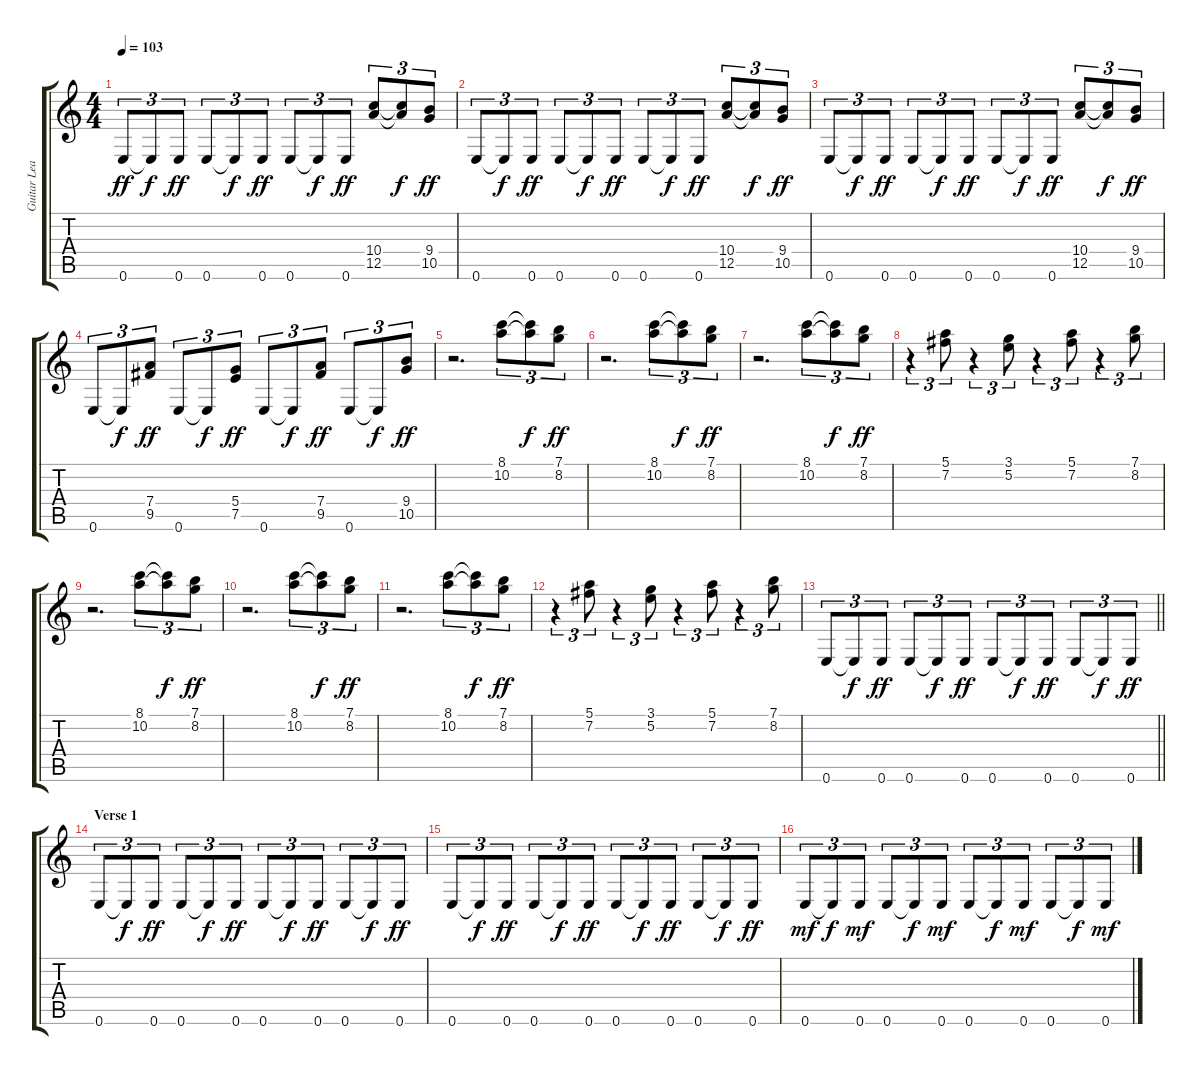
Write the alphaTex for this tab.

\track ("Guitar Lead" "Guitar Lea") {instrument distortionguitar}
\staff {score tabs}
\tuning (E4 B3 G3 D3 A2 E2) {hide}
\ts (4 4)
\tempo 103
\clef g2
\ks c
0.6.8{tu (3 2) dy ff} 0.6{t}.8{tu (3 2) dy f} 0.6.8{tu (3 2) dy ff} 0.6.8{tu (3 2)} 0.6{t}.8{tu (3 2) dy f} 0.6.8{tu (3 2) dy ff} 0.6.8{tu (3 2)} 0.6{t}.8{tu (3 2) dy f} 0.6.8{tu (3 2) dy ff} (10.4 12.5).8{tu (3 2)} (10.4{t} 12.5{t}).8{tu (3 2) dy f} (9.4 10.5).8{tu (3 2) dy ff} |
0.6.8{tu (3 2)} 0.6{t}.8{tu (3 2) dy f} 0.6.8{tu (3 2) dy ff} 0.6.8{tu (3 2)} 0.6{t}.8{tu (3 2) dy f} 0.6.8{tu (3 2) dy ff} 0.6.8{tu (3 2)} 0.6{t}.8{tu (3 2) dy f} 0.6.8{tu (3 2) dy ff} (10.4 12.5).8{tu (3 2)} (10.4{t} 12.5{t}).8{tu (3 2) dy f} (9.4 10.5).8{tu (3 2) dy ff} |
0.6.8{tu (3 2)} 0.6{t}.8{tu (3 2) dy f} 0.6.8{tu (3 2) dy ff} 0.6.8{tu (3 2)} 0.6{t}.8{tu (3 2) dy f} 0.6.8{tu (3 2) dy ff} 0.6.8{tu (3 2)} 0.6{t}.8{tu (3 2) dy f} 0.6.8{tu (3 2) dy ff} (10.4 12.5).8{tu (3 2)} (10.4{t} 12.5{t}).8{tu (3 2) dy f} (9.4 10.5).8{tu (3 2) dy ff} |
0.6.8{tu (3 2)} 0.6{t}.8{tu (3 2) dy f} (7.4 9.5).8{tu (3 2) dy ff} 0.6.8{tu (3 2)} 0.6{t}.8{tu (3 2) dy f} (5.4 7.5).8{tu (3 2) dy ff} 0.6.8{tu (3 2)} 0.6{t}.8{tu (3 2) dy f} (7.4 9.5).8{tu (3 2) dy ff} 0.6.8{tu (3 2)} 0.6{t}.8{tu (3 2) dy f} (9.4 10.5).8{tu (3 2) dy ff} |
r.2{d} (8.1 10.2).8{tu (3 2)} (8.1{t} 10.2{t}).8{tu (3 2) dy f} (7.1 8.2).8{tu (3 2) dy ff} |
r.2{d} (8.1 10.2).8{tu (3 2)} (8.1{t} 10.2{t}).8{tu (3 2) dy f} (7.1 8.2).8{tu (3 2) dy ff} |
r.2{d} (8.1 10.2).8{tu (3 2)} (8.1{t} 10.2{t}).8{tu (3 2) dy f} (7.1 8.2).8{tu (3 2) dy ff} |
r.4{tu (3 2)} (5.1 7.2).8{tu (3 2)} r.4{tu (3 2)} (3.1 5.2).8{tu (3 2)} r.4{tu (3 2)} (5.1 7.2).8{tu (3 2)} r.4{tu (3 2)} (7.1 8.2).8{tu (3 2)} |
r.2{d} (8.1 10.2).8{tu (3 2)} (8.1{t} 10.2{t}).8{tu (3 2) dy f} (7.1 8.2).8{tu (3 2) dy ff} |
r.2{d} (8.1 10.2).8{tu (3 2)} (8.1{t} 10.2{t}).8{tu (3 2) dy f} (7.1 8.2).8{tu (3 2) dy ff} |
r.2{d} (8.1 10.2).8{tu (3 2)} (8.1{t} 10.2{t}).8{tu (3 2) dy f} (7.1 8.2).8{tu (3 2) dy ff} |
r.4{tu (3 2)} (5.1 7.2).8{tu (3 2)} r.4{tu (3 2)} (3.1 5.2).8{tu (3 2)} r.4{tu (3 2)} (5.1 7.2).8{tu (3 2)} r.4{tu (3 2)} (7.1 8.2).8{tu (3 2)} |
\barLineRight lightlight
0.6.8{tu (3 2) volume 14} 0.6{t}.8{tu (3 2) dy f} 0.6.8{tu (3 2) dy ff} 0.6.8{tu (3 2)} 0.6{t}.8{tu (3 2) dy f} 0.6.8{tu (3 2) dy ff} 0.6.8{tu (3 2)} 0.6{t}.8{tu (3 2) dy f} 0.6.8{tu (3 2) dy ff} 0.6.8{tu (3 2)} 0.6{t}.8{tu (3 2) dy f} 0.6.8{tu (3 2) dy ff} |
\section ("" "Verse 1")
0.6.8{tu (3 2) volume 14} 0.6{t}.8{tu (3 2) dy f} 0.6.8{tu (3 2) dy ff} 0.6.8{tu (3 2)} 0.6{t}.8{tu (3 2) dy f} 0.6.8{tu (3 2) dy ff} 0.6.8{tu (3 2)} 0.6{t}.8{tu (3 2) dy f} 0.6.8{tu (3 2) dy ff} 0.6.8{tu (3 2)} 0.6{t}.8{tu (3 2) dy f} 0.6.8{tu (3 2) dy ff} |
0.6.8{tu (3 2)} 0.6{t}.8{tu (3 2) dy f} 0.6.8{tu (3 2) dy ff} 0.6.8{tu (3 2)} 0.6{t}.8{tu (3 2) dy f} 0.6.8{tu (3 2) dy ff} 0.6.8{tu (3 2)} 0.6{t}.8{tu (3 2) dy f} 0.6.8{tu (3 2) dy ff} 0.6.8{tu (3 2)} 0.6{t}.8{tu (3 2) dy f} 0.6.8{tu (3 2) dy ff} |
0.6.8{tu (3 2) dy mf} 0.6{t}.8{tu (3 2) dy f} 0.6.8{tu (3 2) dy mf} 0.6.8{tu (3 2)} 0.6{t}.8{tu (3 2) dy f} 0.6.8{tu (3 2) dy mf} 0.6.8{tu (3 2)} 0.6{t}.8{tu (3 2) dy f} 0.6.8{tu (3 2) dy mf} 0.6.8{tu (3 2)} 0.6{t}.8{tu (3 2) dy f} 0.6.8{tu (3 2) dy mf}
